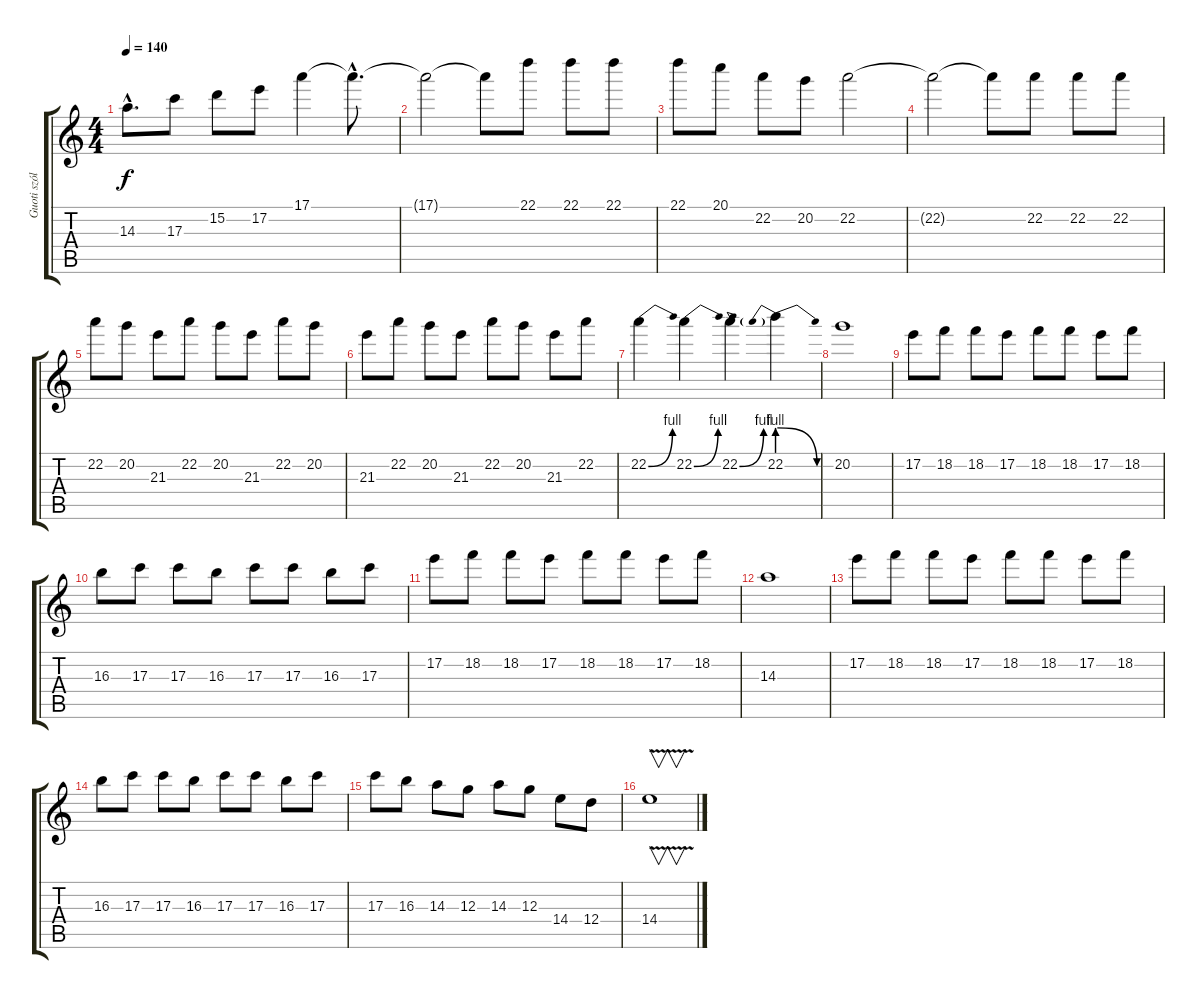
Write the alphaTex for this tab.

\track ("Guoti szóló" "Guoti szól") {instrument overdrivenguitar}
\staff {score tabs}
\tuning (E4 B3 G3 D3 A2 E2) {hide}
\ts (4 4)
\tempo 140
\clef g2
\ks c
14.3{hac}.8{d dy f} 17.3.8 15.2.8 17.2.8 17.1.4 17.1{hac t}.8{d} |
17.1{t}.2 17.1{t}.8 22.1.8 22.1.8 22.1.8 |
22.1.8 20.1.8 22.2.8 20.2.8 22.2.2 |
22.2{t}.2 22.2{t}.8 22.2.8 22.2.8 22.2.8 |
22.2.8 20.2.8 21.3.8 22.2.8 20.2.8 21.3.8 22.2.8 20.2.8 |
21.3.8 22.2.8 20.2.8 21.3.8 22.2.8 20.2.8 21.3.8 22.2.8 |
22.2{be (bend 0 0 60 4)}.4 22.2{be (bend 0 0 60 4)}.4 22.2{be (bend 0 0 60 4)}.4 22.2{be (prebendrelease 0 4 60 0)}.4 |
20.2.1 |
17.2.8{volume 6} 18.2.8 18.2.8 17.2.8 18.2.8 18.2.8 17.2.8 18.2.8 |
16.3.8 17.3.8 17.3.8 16.3.8 17.3.8 17.3.8 16.3.8 17.3.8 |
17.2.8 18.2.8 18.2.8 17.2.8 18.2.8 18.2.8 17.2.8 18.2.8 |
14.3.1 |
17.2.8{volume 0} 18.2.8 18.2.8 17.2.8 18.2.8 18.2.8 17.2.8 18.2.8 |
16.3.8 17.3.8 17.3.8 16.3.8 17.3.8 17.3.8 16.3.8 17.3.8 |
17.3.8 16.3.8 14.3.8 12.3.8 14.3.8 12.3.8 14.4.8 12.4.8 |
14.4{v}.1{v}
